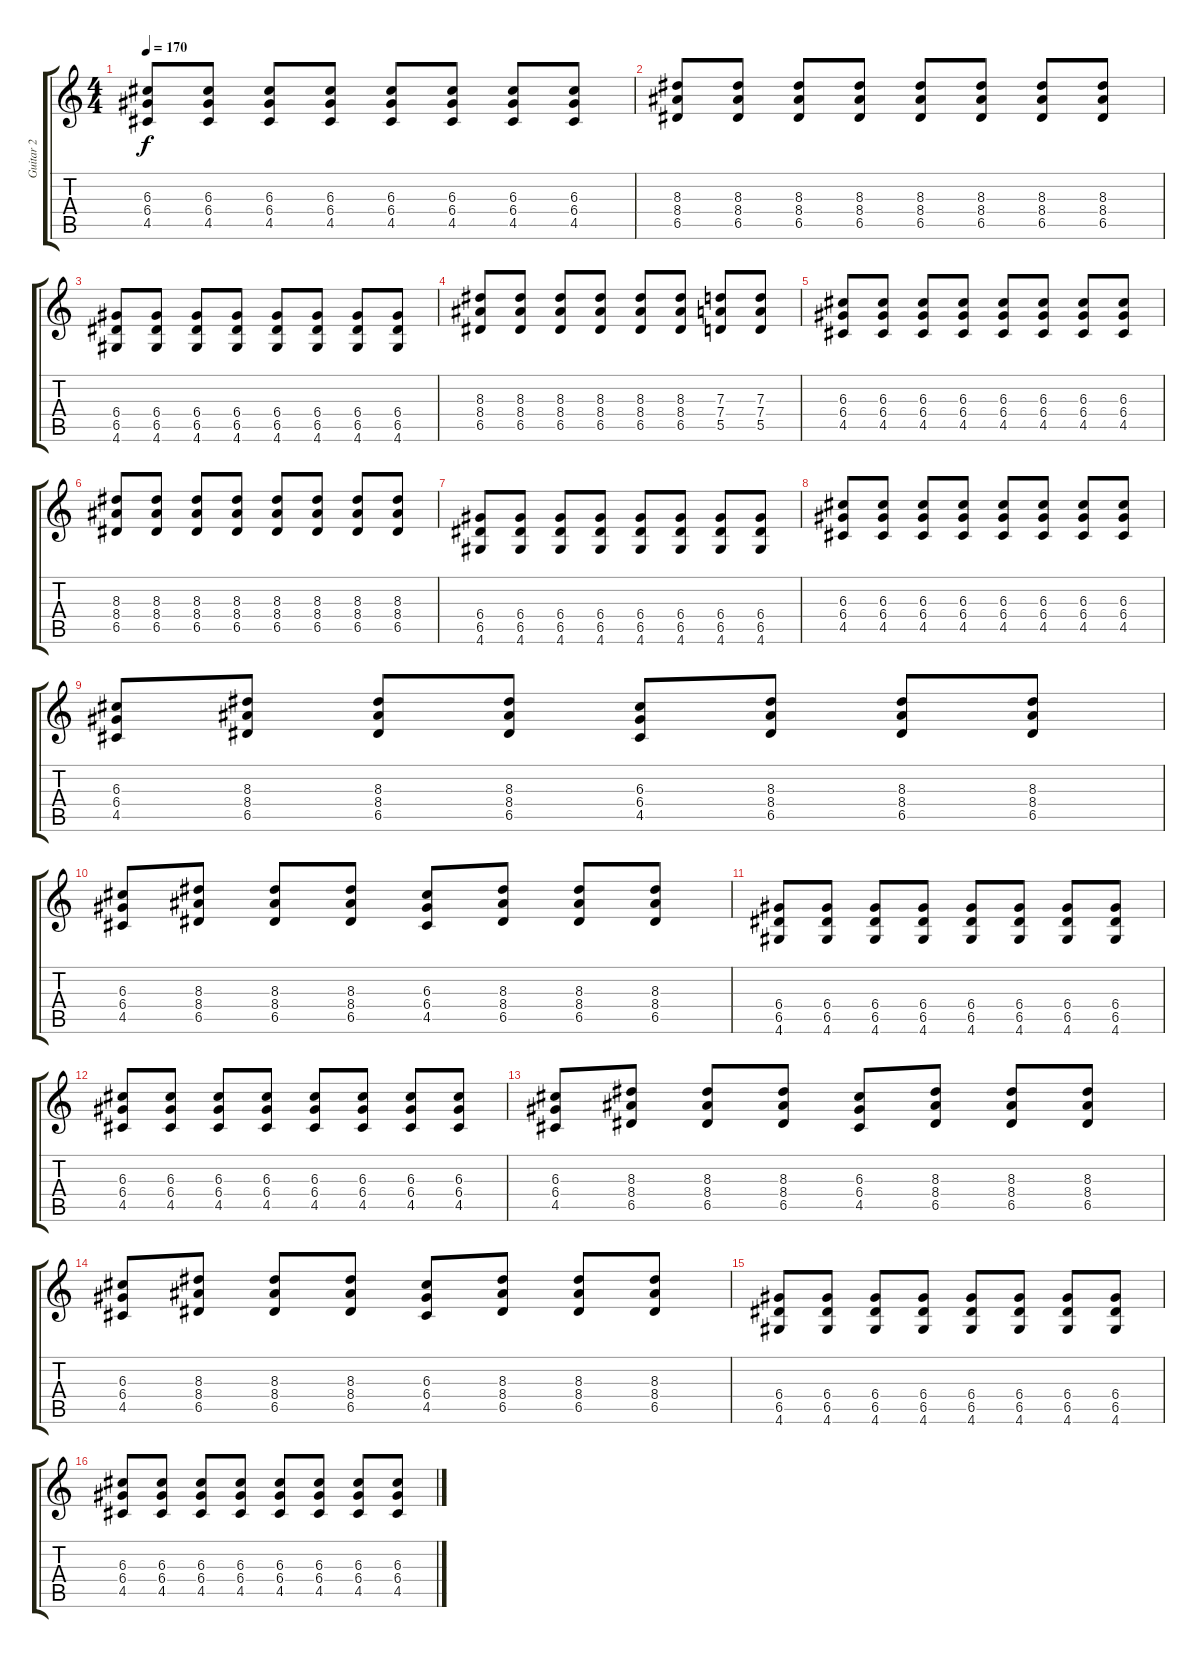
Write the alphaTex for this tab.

\track ("Guitar 2" "Guitar 2") {instrument overdrivenguitar}
\staff {score tabs}
\tuning (E4 B3 G3 D3 A2 E2) {hide}
\ts (4 4)
\tempo 170
\clef g2
\ks c
(6.3 6.4 4.5).8{dy f} (6.3 6.4 4.5).8 (6.3 6.4 4.5).8 (6.3 6.4 4.5).8 (6.3 6.4 4.5).8 (6.3 6.4 4.5).8 (6.3 6.4 4.5).8 (6.3 6.4 4.5).8 |
(8.3 8.4 6.5).8 (8.3 8.4 6.5).8 (8.3 8.4 6.5).8 (8.3 8.4 6.5).8 (8.3 8.4 6.5).8 (8.3 8.4 6.5).8 (8.3 8.4 6.5).8 (8.3 8.4 6.5).8 |
(6.4 6.5 4.6).8 (6.4 6.5 4.6).8 (6.4 6.5 4.6).8 (6.4 6.5 4.6).8 (6.4 6.5 4.6).8 (6.4 6.5 4.6).8 (6.4 6.5 4.6).8 (6.4 6.5 4.6).8 |
(8.3 8.4 6.5).8 (8.3 8.4 6.5).8 (8.3 8.4 6.5).8 (8.3 8.4 6.5).8 (8.3 8.4 6.5).8 (8.3 8.4 6.5).8 (7.3 7.4 5.5).8 (7.3 7.4 5.5).8 |
(6.3 6.4 4.5).8 (6.3 6.4 4.5).8 (6.3 6.4 4.5).8 (6.3 6.4 4.5).8 (6.3 6.4 4.5).8 (6.3 6.4 4.5).8 (6.3 6.4 4.5).8 (6.3 6.4 4.5).8 |
(8.3 8.4 6.5).8 (8.3 8.4 6.5).8 (8.3 8.4 6.5).8 (8.3 8.4 6.5).8 (8.3 8.4 6.5).8 (8.3 8.4 6.5).8 (8.3 8.4 6.5).8 (8.3 8.4 6.5).8 |
(6.4 6.5 4.6).8 (6.4 6.5 4.6).8 (6.4 6.5 4.6).8 (6.4 6.5 4.6).8 (6.4 6.5 4.6).8 (6.4 6.5 4.6).8 (6.4 6.5 4.6).8 (6.4 6.5 4.6).8 |
(6.3 6.4 4.5).8 (6.3 6.4 4.5).8 (6.3 6.4 4.5).8 (6.3 6.4 4.5).8 (6.3 6.4 4.5).8 (6.3 6.4 4.5).8 (6.3 6.4 4.5).8 (6.3 6.4 4.5).8 |
(6.3 6.4 4.5).8 (8.3 8.4 6.5).8 (8.3 8.4 6.5).8 (8.3 8.4 6.5).8 (6.3 6.4 4.5).8 (8.3 8.4 6.5).8 (8.3 8.4 6.5).8 (8.3 8.4 6.5).8 |
(6.3 6.4 4.5).8 (8.3 8.4 6.5).8 (8.3 8.4 6.5).8 (8.3 8.4 6.5).8 (6.3 6.4 4.5).8 (8.3 8.4 6.5).8 (8.3 8.4 6.5).8 (8.3 8.4 6.5).8 |
(6.4 6.5 4.6).8 (6.4 6.5 4.6).8 (6.4 6.5 4.6).8 (6.4 6.5 4.6).8 (6.4 6.5 4.6).8 (6.4 6.5 4.6).8 (6.4 6.5 4.6).8 (6.4 6.5 4.6).8 |
(6.3 6.4 4.5).8 (6.3 6.4 4.5).8 (6.3 6.4 4.5).8 (6.3 6.4 4.5).8 (6.3 6.4 4.5).8 (6.3 6.4 4.5).8 (6.3 6.4 4.5).8 (6.3 6.4 4.5).8 |
(6.3 6.4 4.5).8 (8.3 8.4 6.5).8 (8.3 8.4 6.5).8 (8.3 8.4 6.5).8 (6.3 6.4 4.5).8 (8.3 8.4 6.5).8 (8.3 8.4 6.5).8 (8.3 8.4 6.5).8 |
(6.3 6.4 4.5).8 (8.3 8.4 6.5).8 (8.3 8.4 6.5).8 (8.3 8.4 6.5).8 (6.3 6.4 4.5).8 (8.3 8.4 6.5).8 (8.3 8.4 6.5).8 (8.3 8.4 6.5).8 |
(6.4 6.5 4.6).8 (6.4 6.5 4.6).8 (6.4 6.5 4.6).8 (6.4 6.5 4.6).8 (6.4 6.5 4.6).8 (6.4 6.5 4.6).8 (6.4 6.5 4.6).8 (6.4 6.5 4.6).8 |
(6.3 6.4 4.5).8 (6.3 6.4 4.5).8 (6.3 6.4 4.5).8 (6.3 6.4 4.5).8 (6.3 6.4 4.5).8 (6.3 6.4 4.5).8 (6.3 6.4 4.5).8 (6.3 6.4 4.5).8
